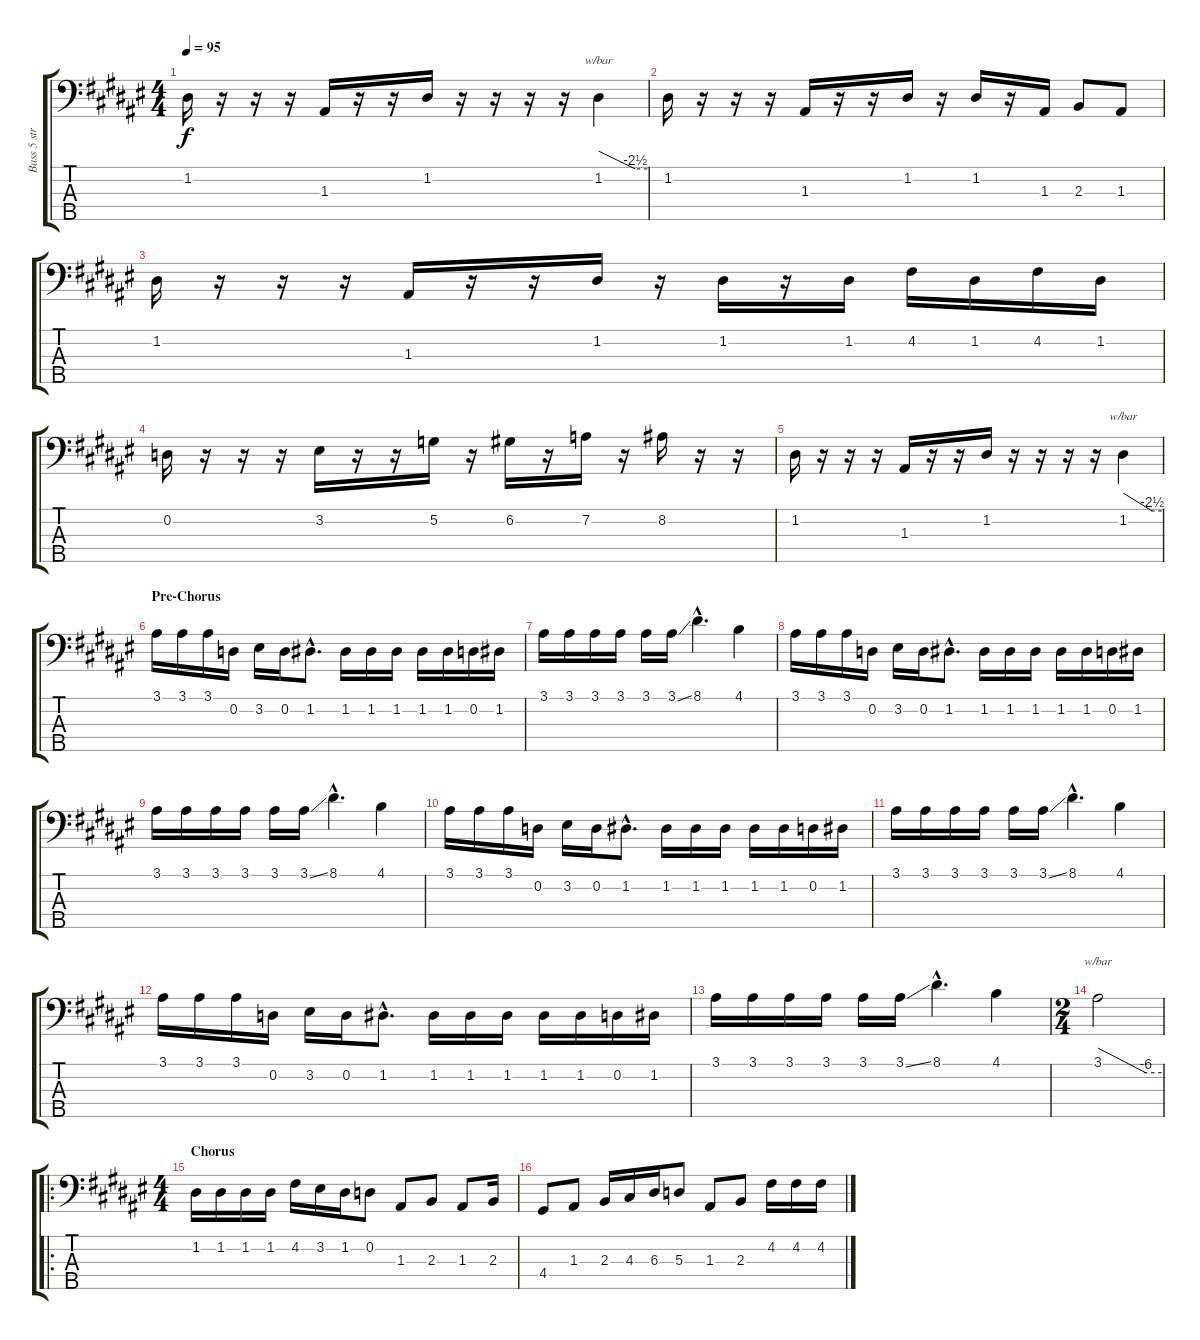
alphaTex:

\track ("Bass 5 strings" "Bass 5 str") {instrument electricbassfinger}
\staff {score tabs}
\tuning (G2 D2 A1 E1 B0) {hide}
\ts (4 4)
\tempo 95
\clef f4
\ks d#minor
1.2.16{dy f} r.16 r.16 r.16 1.3.16 r.16 r.16 1.2.16 r.16 r.16 r.16 r.16 1.2.4{tbe (custom default 0 0 45 -10 60 -10)} |
1.2.16 r.16 r.16 r.16 1.3.16 r.16 r.16 1.2.16 r.16 1.2.16 r.16 1.3.16 2.3.8 1.3.8 |
1.2.16 r.16 r.16 r.16 1.3.16 r.16 r.16 1.2.16 r.16 1.2.16 r.16 1.2.16 4.2.16 1.2.16 4.2.16 1.2.16 |
0.2.16 r.16 r.16 r.16 3.2.16 r.16 r.16 5.2.16 r.16 6.2.16 r.16 7.2.16 r.16 8.2.16 r.16 r.16 |
1.2.16 r.16 r.16 r.16 1.3.16 r.16 r.16 1.2.16 r.16 r.16 r.16 r.16 1.2.4{tbe (custom default 0 0 45 -10 60 -10)} |
\section ("" "Pre-Chorus")
3.1.16 3.1.16 3.1.16 0.2.16 3.2.16 0.2.16 1.2{hac}.8{d} 1.2.16 1.2.16 1.2.16 1.2.16 1.2.16 0.2.16 1.2.16 |
3.1.16 3.1.16 3.1.16 3.1.16 3.1.16 3.1{ss}.16 8.1{hac}.4{d} 4.1.4 |
3.1.16 3.1.16 3.1.16 0.2.16 3.2.16 0.2.16 1.2{hac}.8{d} 1.2.16 1.2.16 1.2.16 1.2.16 1.2.16 0.2.16 1.2.16 |
3.1.16 3.1.16 3.1.16 3.1.16 3.1.16 3.1{ss}.16 8.1{hac}.4{d} 4.1.4 |
3.1.16 3.1.16 3.1.16 0.2.16 3.2.16 0.2.16 1.2{hac}.8{d} 1.2.16 1.2.16 1.2.16 1.2.16 1.2.16 0.2.16 1.2.16 |
3.1.16 3.1.16 3.1.16 3.1.16 3.1.16 3.1{ss}.16 8.1{hac}.4{d} 4.1.4 |
3.1.16 3.1.16 3.1.16 0.2.16 3.2.16 0.2.16 1.2{hac}.8{d} 1.2.16 1.2.16 1.2.16 1.2.16 1.2.16 0.2.16 1.2.16 |
3.1.16 3.1.16 3.1.16 3.1.16 3.1.16 3.1{ss}.16 8.1{hac}.4{d} 4.1.4 |
\ts (2 4)
3.1.2{tbe (custom default 0 0 45 -24 60 -24)} |
\ro
\ts (4 4)
\section ("" "Chorus")
1.2.16 1.2.16 1.2.16 1.2.16 4.2.16 3.2.16 1.2.16 0.2.8 1.3.8 2.3.8 1.3.8 2.3.16 |
4.4.8 1.3.8 2.3.16 4.3.16 6.3.16 5.3.8 1.3.8 2.3.8 4.2.16 4.2.16 4.2.16
